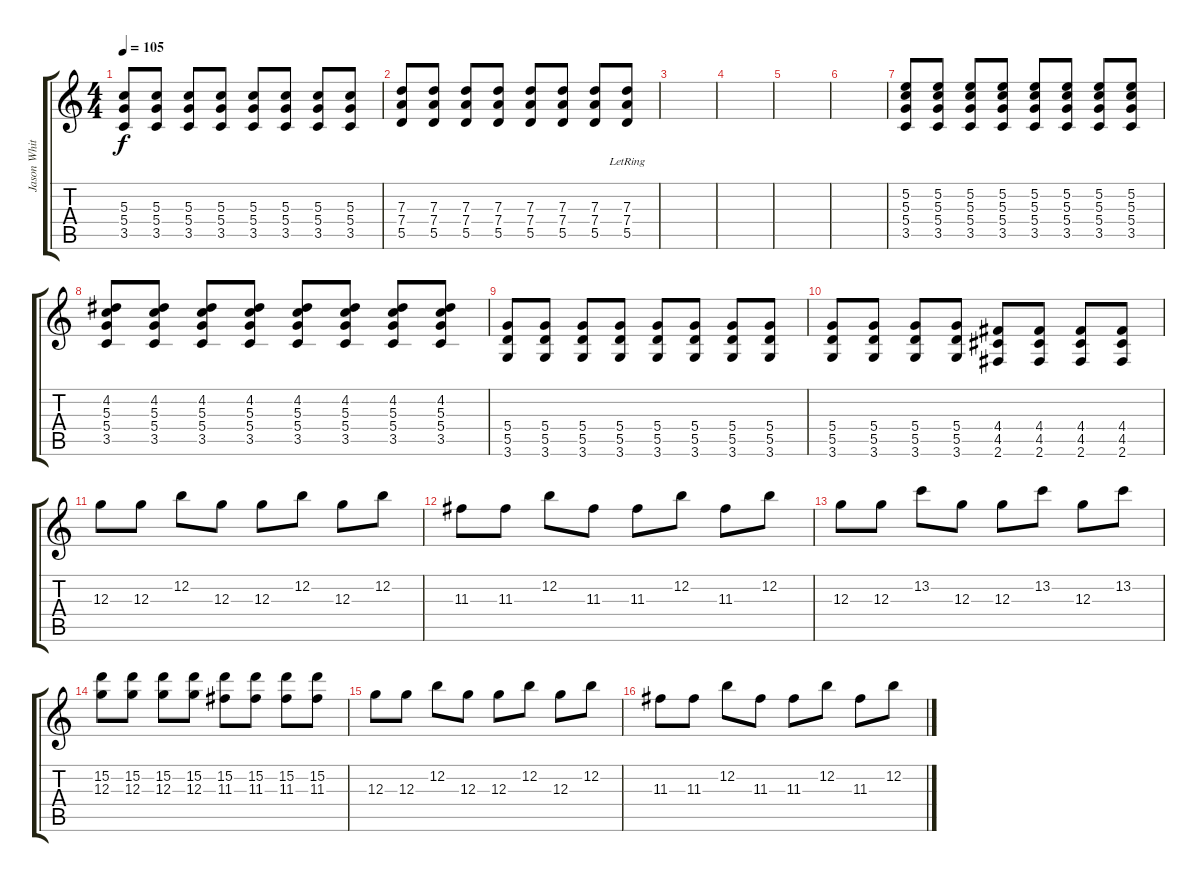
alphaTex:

\track ("Jason White" "Jason Whit") {instrument distortionguitar}
\staff {score tabs}
\tuning (E4 B3 G3 D3 A2 E2) {hide}
\ts (4 4)
\tempo 105
\clef g2
\ks c
(5.3 5.4 3.5).8{dy f} (5.3 5.4 3.5).8 (5.3 5.4 3.5).8 (5.3 5.4 3.5).8 (5.3 5.4 3.5).8 (5.3 5.4 3.5).8 (5.3 5.4 3.5).8 (5.3 5.4 3.5).8 |
(7.3 7.4 5.5).8 (7.3 7.4 5.5).8 (7.3 7.4 5.5).8 (7.3 7.4 5.5).8 (7.3 7.4 5.5).8 (7.3 7.4 5.5).8 (7.3 7.4 5.5).8 (7.3{lr} 7.4{lr} 5.5{lr}).8 |
|
|
|
|
(5.2 5.3 5.4 3.5).8 (5.2 5.3 5.4 3.5).8 (5.2 5.3 5.4 3.5).8 (5.2 5.3 5.4 3.5).8 (5.2 5.3 5.4 3.5).8 (5.2 5.3 5.4 3.5).8 (5.2 5.3 5.4 3.5).8 (5.2 5.3 5.4 3.5).8 |
(4.2 5.3 5.4 3.5).8 (4.2 5.3 5.4 3.5).8 (4.2 5.3 5.4 3.5).8 (4.2 5.3 5.4 3.5).8 (4.2 5.3 5.4 3.5).8 (4.2 5.3 5.4 3.5).8 (4.2 5.3 5.4 3.5).8 (4.2 5.3 5.4 3.5).8 |
(5.4 5.5 3.6).8 (5.4 5.5 3.6).8 (5.4 5.5 3.6).8 (5.4 5.5 3.6).8 (5.4 5.5 3.6).8 (5.4 5.5 3.6).8 (5.4 5.5 3.6).8 (5.4 5.5 3.6).8 |
(5.4 5.5 3.6).8 (5.4 5.5 3.6).8 (5.4 5.5 3.6).8 (5.4 5.5 3.6).8 (4.4 4.5 2.6).8 (4.4 4.5 2.6).8 (4.4 4.5 2.6).8 (4.4 4.5 2.6).8 |
12.3.8{instrument distortionguitar} 12.3.8 12.2.8 12.3.8 12.3.8 12.2.8 12.3.8 12.2.8 |
11.3.8 11.3.8 12.2.8 11.3.8 11.3.8 12.2.8 11.3.8 12.2.8 |
12.3.8 12.3.8 13.2.8 12.3.8 12.3.8 13.2.8 12.3.8 13.2.8 |
(15.2 12.3).8 (15.2 12.3).8 (15.2 12.3).8 (15.2 12.3).8 (15.2 11.3).8 (15.2 11.3).8 (15.2 11.3).8 (15.2 11.3).8 |
12.3.8 12.3.8 12.2.8 12.3.8 12.3.8 12.2.8 12.3.8 12.2.8 |
11.3.8 11.3.8 12.2.8 11.3.8 11.3.8 12.2.8 11.3.8 12.2.8
